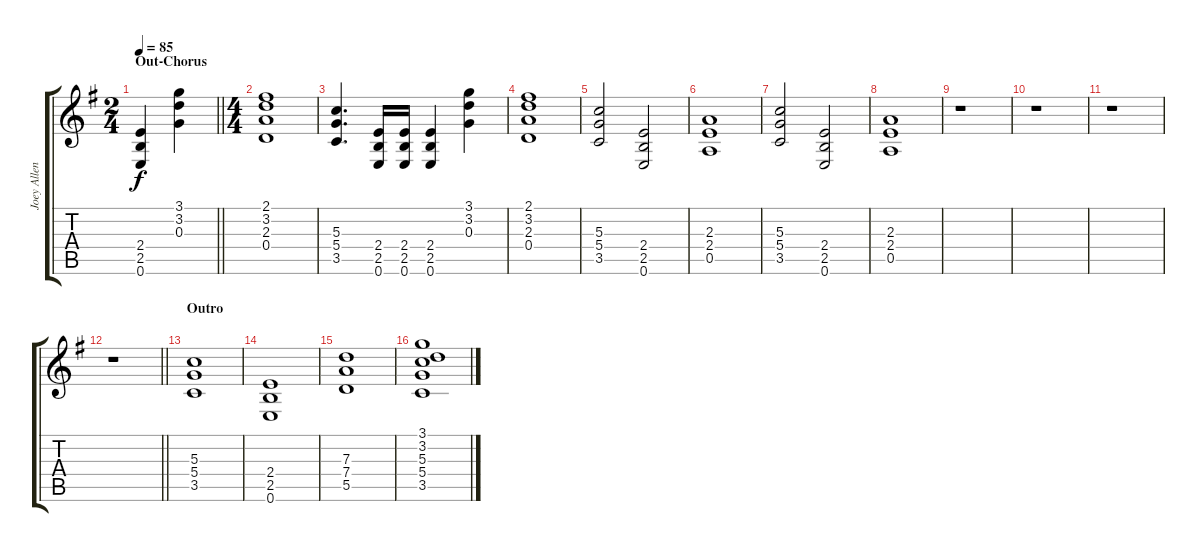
\track ("Joey Allen Rhy" "Joey Allen") {instrument distortionguitar}
\staff {score tabs}
\tuning (E4 B3 G3 D3 A2 E2) {hide}
\ts (2 4)
\section ("" "Out-Chorus")
\tempo 85
\clef g2
\barLineRight lightlight
\ks g
(2.4 2.5 0.6).4{dy f} (3.1 3.2 0.3).4 |
\ts (4 4)
(2.1 3.2 2.3 0.4).1 |
(5.3 5.4 3.5).4{d} (2.4 2.5 0.6).16 (2.4 2.5 0.6).16 (2.4 2.5 0.6).4 (3.1 3.2 0.3).4 |
(2.1 3.2 2.3 0.4).1 |
(5.3 5.4 3.5).2 (2.4 2.5 0.6).2 |
(2.3 2.4 0.5).1 |
(5.3 5.4 3.5).2 (2.4 2.5 0.6).2 |
(2.3 2.4 0.5).1 |
r.1 |
r.1 |
r.1 |
\barLineRight lightlight
r.1 |
\section ("" "Outro")
(5.3 5.4 3.5).1 |
(2.4 2.5 0.6).1 |
(7.3 7.4 5.5).1 |
(3.1 3.2 5.3 5.4 3.5).1
